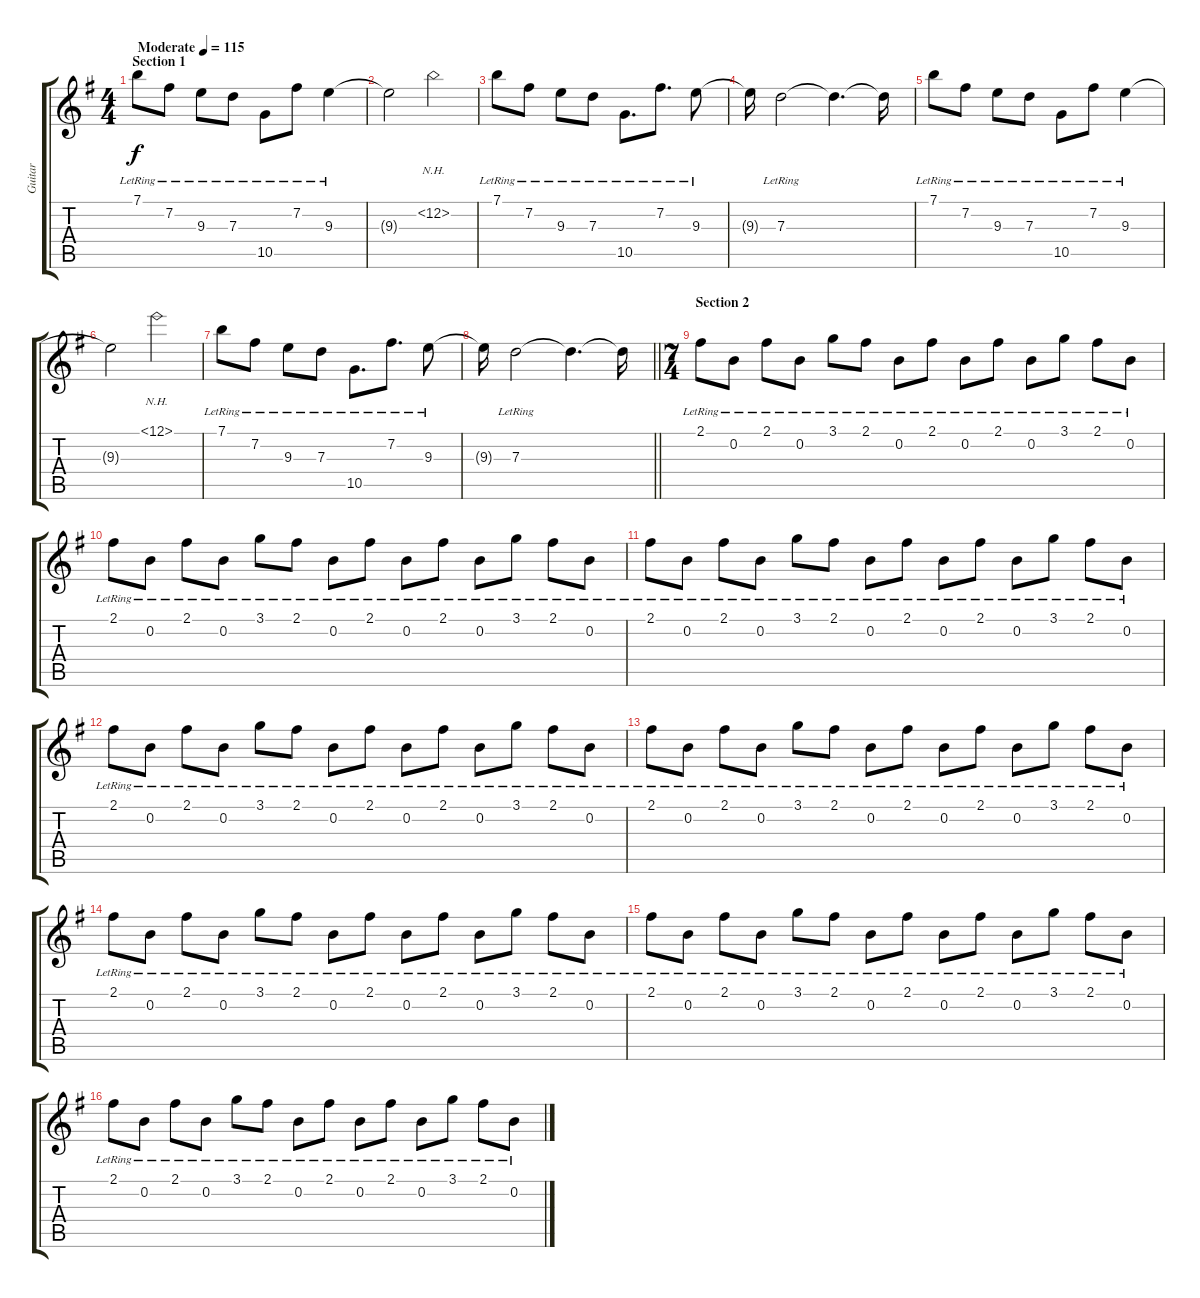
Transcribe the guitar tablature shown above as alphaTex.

\track ("Guitar" "Guitar") {instrument acousticguitarsteel}
\staff {score tabs}
\tuning (E4 B3 G3 D3 A2 E2) {hide}
\ts (4 4)
\section ("" "Section 1")
\tempo (115 "Moderate")
\clef g2
\ks g
7.1{lr}.8{dy f instrument acousticguitarsteel} 7.2{lr}.8 9.3{lr}.8 7.3{lr}.8 10.5{lr}.8 7.2{lr}.8 9.3{lr}.4 |
9.3{t}.2 12.2{nh}.2 |
7.1{lr}.8 7.2{lr}.8 9.3{lr}.8 7.3{lr}.8 10.5{lr}.8{d} 7.2{lr}.8{d} 9.3{lr}.8 |
9.3{t}.16 7.3{lr}.2 7.3{t}.4{d} 7.3{t}.16 |
7.1{lr}.8 7.2{lr}.8 9.3{lr}.8 7.3{lr}.8 10.5{lr}.8 7.2{lr}.8 9.3{lr}.4 |
9.3{t}.2 12.1{nh}.2 |
7.1{lr}.8 7.2{lr}.8 9.3{lr}.8 7.3{lr}.8 10.5{lr}.8{d} 7.2{lr}.8{d} 9.3{lr}.8 |
\barLineRight lightlight
9.3{t}.16 7.3{lr}.2 7.3{t}.4{d} 7.3{t}.16 |
\ts (7 4)
\section ("" "Section 2")
2.1{lr}.8 0.2{lr}.8 2.1{lr}.8 0.2{lr}.8 3.1{lr}.8 2.1{lr}.8 0.2{lr}.8 2.1{lr}.8 0.2{lr}.8 2.1{lr}.8 0.2{lr}.8 3.1{lr}.8 2.1{lr}.8 0.2{lr}.8 |
2.1{lr}.8 0.2{lr}.8 2.1{lr}.8 0.2{lr}.8 3.1{lr}.8 2.1{lr}.8 0.2{lr}.8 2.1{lr}.8 0.2{lr}.8 2.1{lr}.8 0.2{lr}.8 3.1{lr}.8 2.1{lr}.8 0.2{lr}.8 |
2.1{lr}.8 0.2{lr}.8 2.1{lr}.8 0.2{lr}.8 3.1{lr}.8 2.1{lr}.8 0.2{lr}.8 2.1{lr}.8 0.2{lr}.8 2.1{lr}.8 0.2{lr}.8 3.1{lr}.8 2.1{lr}.8 0.2{lr}.8 |
2.1{lr}.8 0.2{lr}.8 2.1{lr}.8 0.2{lr}.8 3.1{lr}.8 2.1{lr}.8 0.2{lr}.8 2.1{lr}.8 0.2{lr}.8 2.1{lr}.8 0.2{lr}.8 3.1{lr}.8 2.1{lr}.8 0.2{lr}.8 |
2.1{lr}.8 0.2{lr}.8 2.1{lr}.8 0.2{lr}.8 3.1{lr}.8 2.1{lr}.8 0.2{lr}.8 2.1{lr}.8 0.2{lr}.8 2.1{lr}.8 0.2{lr}.8 3.1{lr}.8 2.1{lr}.8 0.2{lr}.8 |
2.1{lr}.8 0.2{lr}.8 2.1{lr}.8 0.2{lr}.8 3.1{lr}.8 2.1{lr}.8 0.2{lr}.8 2.1{lr}.8 0.2{lr}.8 2.1{lr}.8 0.2{lr}.8 3.1{lr}.8 2.1{lr}.8 0.2{lr}.8 |
2.1{lr}.8 0.2{lr}.8 2.1{lr}.8 0.2{lr}.8 3.1{lr}.8 2.1{lr}.8 0.2{lr}.8 2.1{lr}.8 0.2{lr}.8 2.1{lr}.8 0.2{lr}.8 3.1{lr}.8 2.1{lr}.8 0.2{lr}.8 |
2.1{lr}.8 0.2{lr}.8 2.1{lr}.8 0.2{lr}.8 3.1{lr}.8 2.1{lr}.8 0.2{lr}.8 2.1{lr}.8 0.2{lr}.8 2.1{lr}.8 0.2{lr}.8 3.1{lr}.8 2.1{lr}.8 0.2{lr}.8
